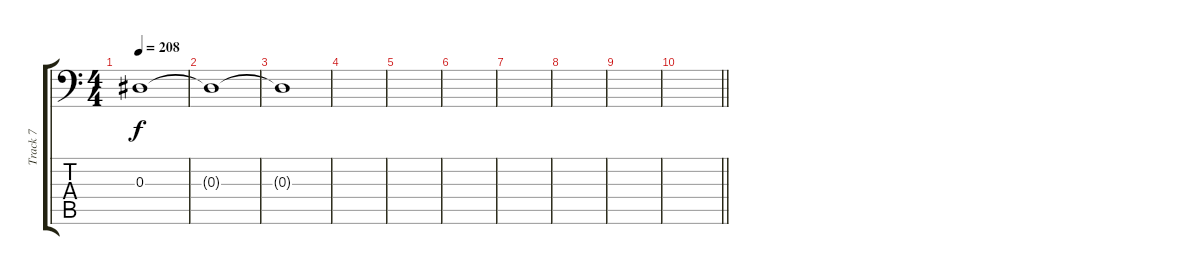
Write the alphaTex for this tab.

\track ("Track 7" "Track 7") {instrument churchorgan bank 7}
\staff {score tabs}
\tuning (C4 G3 Eb3 Bb2 F2 Bb1) {hide}
\ts (4 4)
\tempo 208
\clef f4
\ks c
0.3.1{dy f} |
0.3{t}.1 |
0.3{t}.1 |
|
|
|
|
|
|
\barLineRight lightlight
